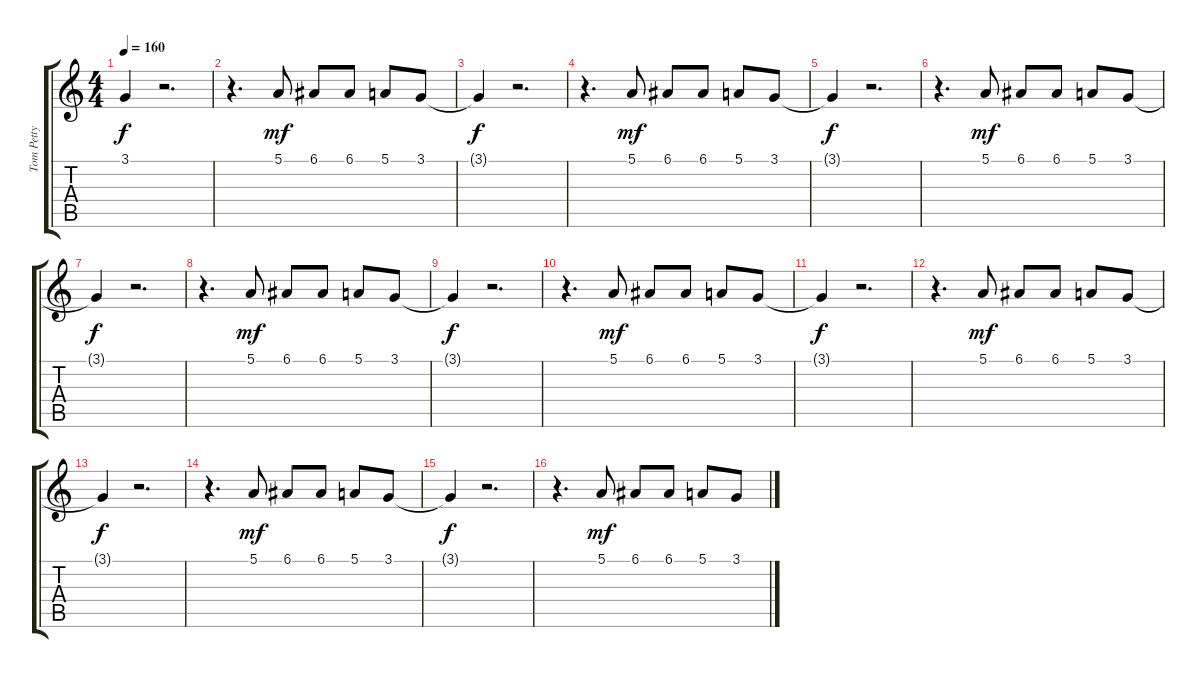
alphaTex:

\track ("Tom Petty Voice" "Tom Petty ") {instrument fx5brightness}
\staff {score tabs}
\tuning (E4 B3 G3 D3 A2 E2) {hide}
\ts (4 4)
\tempo 160
\clef g2
\ks c
3.1{t}.4{dy f} r.2{d} |
r.4{d} 5.1.8{dy mf volume 12} 6.1.8 6.1.8 5.1.8 3.1.8 |
3.1{t}.4{dy f} r.2{d} |
r.4{d} 5.1.8{dy mf volume 11} 6.1.8 6.1.8 5.1.8 3.1.8 |
3.1{t}.4{dy f} r.2{d} |
r.4{d} 5.1.8{dy mf volume 10} 6.1.8 6.1.8 5.1.8 3.1.8 |
3.1{t}.4{dy f} r.2{d} |
r.4{d} 5.1.8{dy mf volume 8} 6.1.8 6.1.8 5.1.8 3.1.8 |
3.1{t}.4{dy f} r.2{d} |
r.4{d} 5.1.8{dy mf volume 7} 6.1.8 6.1.8 5.1.8 3.1.8 |
3.1{t}.4{dy f} r.2{d} |
r.4{d} 5.1.8{dy mf volume 6} 6.1.8 6.1.8 5.1.8 3.1.8 |
3.1{t}.4{dy f} r.2{d} |
r.4{d} 5.1.8{dy mf volume 5} 6.1.8 6.1.8 5.1.8 3.1.8 |
3.1{t}.4{dy f} r.2{d} |
r.4{d} 5.1.8{dy mf volume 4} 6.1.8 6.1.8 5.1.8 3.1.8
